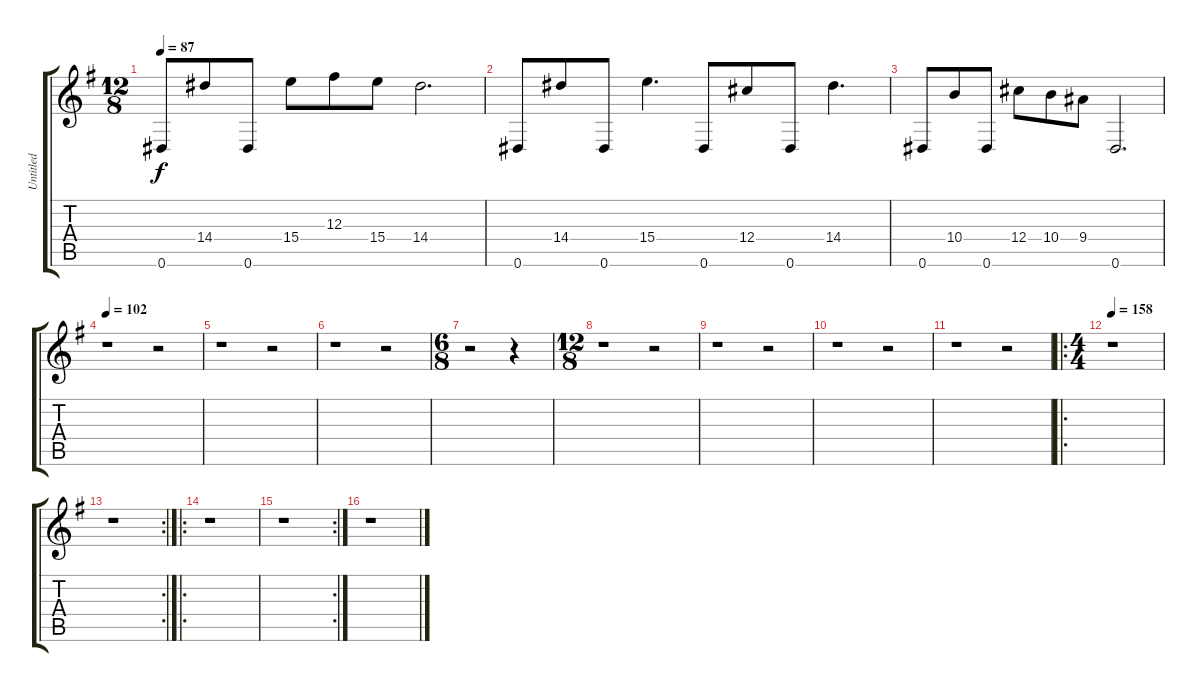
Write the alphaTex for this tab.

\track ("Untitled" "Untitled") {instrument acousticguitarnylon}
\staff {score tabs}
\tuning (Eb4 Bb3 Gb3 Db3 Ab2 Eb2) {hide}
\ts (12 8)
\tempo 87
\clef g2
\ks g
0.6.8{dy f} 14.4.8 0.6.8 15.4.8 12.3.8 15.4.8 14.4.2{d} |
0.6.8 14.4.8 0.6.8 15.4.4{d} 0.6.8 12.4.8 0.6.8 14.4.4{d} |
0.6.8 10.4.8 0.6.8 12.4.8 10.4.8 9.4.8 0.6.2{d} |
\tempo 102
r.1 r.2 |
r.1 r.2 |
r.1 r.2 |
\ts (6 8)
r.2 r.4 |
\ts (12 8)
r.1 r.2 |
r.1 r.2 |
r.1 r.2 |
r.1 r.2 |
\ro
\ts (4 4)
\tempo 158
r.1 |
\rc 2
r.1 |
\ro
r.1 |
\rc 2
r.1 |
r.1
